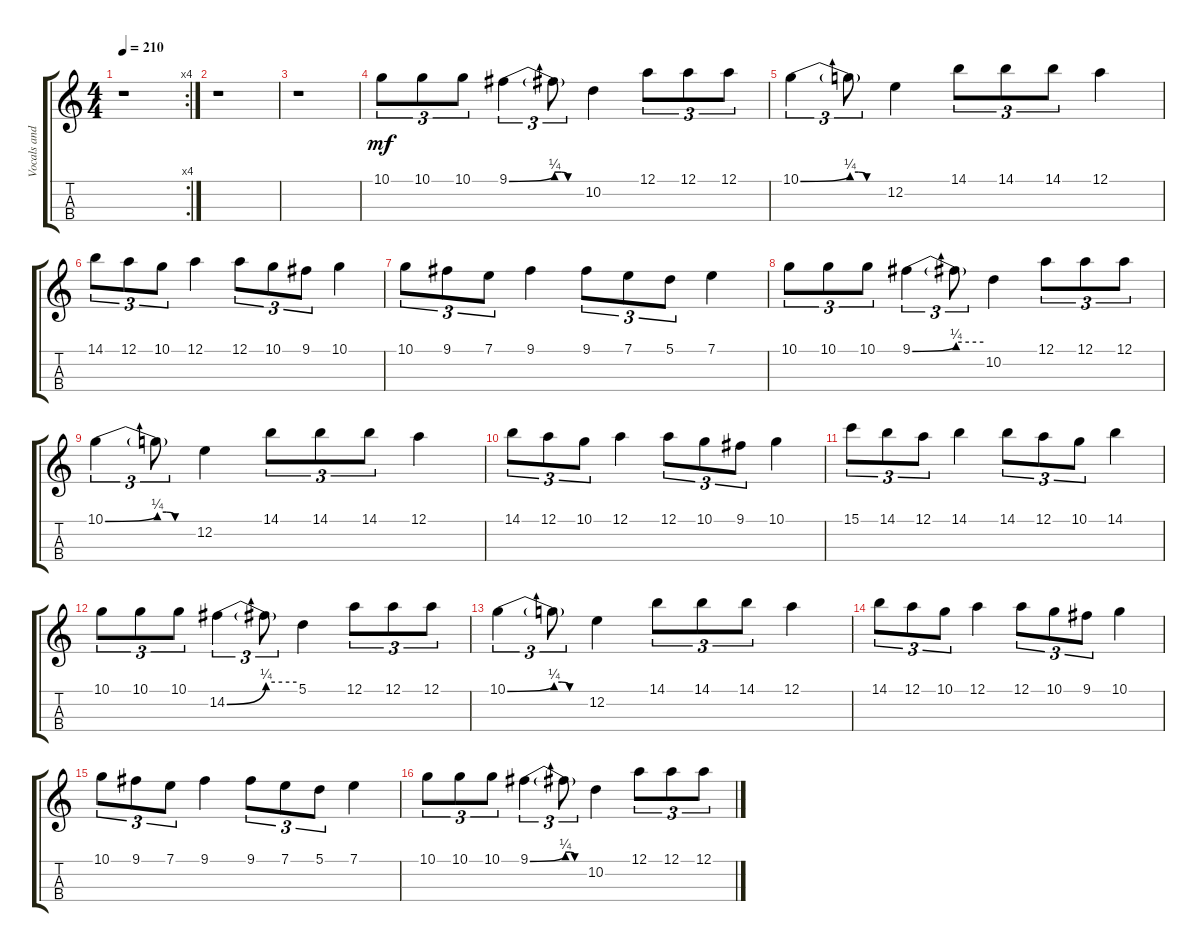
\track ("Vocals and Guit3" "Vocals and") {instrument shamisen}
\staff {score tabs}
\tuning (A4 E4 C4 G4) {hide}
\rc 4
\ts (4 4)
\tempo 210
\clef g2
\ks c
r.1{dy mf} |
r.1 |
r.1 |
10.1.8{tu (3 2)} 10.1.8{tu (3 2)} 10.1.8{tu (3 2)} 9.1{be (bend 0 0 60 1)}.4{tu (3 2)} 9.1{be (custom 0 1 15 1 30 0 60 0) t}.8{tu (3 2)} 10.2.4 12.1.8{tu (3 2)} 12.1.8{tu (3 2)} 12.1.8{tu (3 2)} |
10.1{be (bend 0 0 60 1)}.4{tu (3 2)} 10.1{be (custom 0 1 15 1 30 0 60 0) t}.8{tu (3 2)} 12.2.4 14.1.8{tu (3 2)} 14.1.8{tu (3 2)} 14.1.8{tu (3 2)} 12.1.4 |
14.1.8{tu (3 2)} 12.1.8{tu (3 2)} 10.1.8{tu (3 2)} 12.1.4 12.1.8{tu (3 2)} 10.1.8{tu (3 2)} 9.1.8{tu (3 2)} 10.1.4 |
10.1.8{tu (3 2)} 9.1.8{tu (3 2)} 7.1.8{tu (3 2)} 9.1.4 9.1.8{tu (3 2)} 7.1.8{tu (3 2)} 5.1.8{tu (3 2)} 7.1.4 |
10.1.8{tu (3 2)} 10.1.8{tu (3 2)} 10.1.8{tu (3 2)} 9.1{be (bend 0 0 60 1)}.4{tu (3 2)} 9.1{be (hold 0 1 60 1) t}.8{tu (3 2)} 10.2.4 12.1.8{tu (3 2)} 12.1.8{tu (3 2)} 12.1.8{tu (3 2)} |
10.1{be (bend 0 0 60 1)}.4{tu (3 2)} 10.1{be (custom 0 1 15 1 30 0 60 0) t}.8{tu (3 2)} 12.2.4 14.1.8{tu (3 2)} 14.1.8{tu (3 2)} 14.1.8{tu (3 2)} 12.1.4 |
14.1.8{tu (3 2)} 12.1.8{tu (3 2)} 10.1.8{tu (3 2)} 12.1.4 12.1.8{tu (3 2)} 10.1.8{tu (3 2)} 9.1.8{tu (3 2)} 10.1.4 |
15.1.8{tu (3 2)} 14.1.8{tu (3 2)} 12.1.8{tu (3 2)} 14.1.4 14.1.8{tu (3 2)} 12.1.8{tu (3 2)} 10.1.8{tu (3 2)} 14.1.4 |
10.1.8{tu (3 2)} 10.1.8{tu (3 2)} 10.1.8{tu (3 2)} 14.2{be (bend 0 0 60 1)}.4{tu (3 2)} 14.2{be (hold 0 1 60 1) t}.8{tu (3 2)} 5.1.4 12.1.8{tu (3 2)} 12.1.8{tu (3 2)} 12.1.8{tu (3 2)} |
10.1{be (bend 0 0 60 1)}.4{tu (3 2)} 10.1{be (custom 0 1 15 1 30 0 60 0) t}.8{tu (3 2)} 12.2.4 14.1.8{tu (3 2)} 14.1.8{tu (3 2)} 14.1.8{tu (3 2)} 12.1.4 |
14.1.8{tu (3 2)} 12.1.8{tu (3 2)} 10.1.8{tu (3 2)} 12.1.4 12.1.8{tu (3 2)} 10.1.8{tu (3 2)} 9.1.8{tu (3 2)} 10.1.4 |
10.1.8{tu (3 2)} 9.1.8{tu (3 2)} 7.1.8{tu (3 2)} 9.1.4 9.1.8{tu (3 2)} 7.1.8{tu (3 2)} 5.1.8{tu (3 2)} 7.1.4 |
10.1.8{tu (3 2)} 10.1.8{tu (3 2)} 10.1.8{tu (3 2)} 9.1{be (bend 0 0 60 1)}.4{tu (3 2)} 9.1{be (custom 0 1 15 1 30 0 60 0) t}.8{tu (3 2)} 10.2.4 12.1.8{tu (3 2)} 12.1.8{tu (3 2)} 12.1.8{tu (3 2)}
